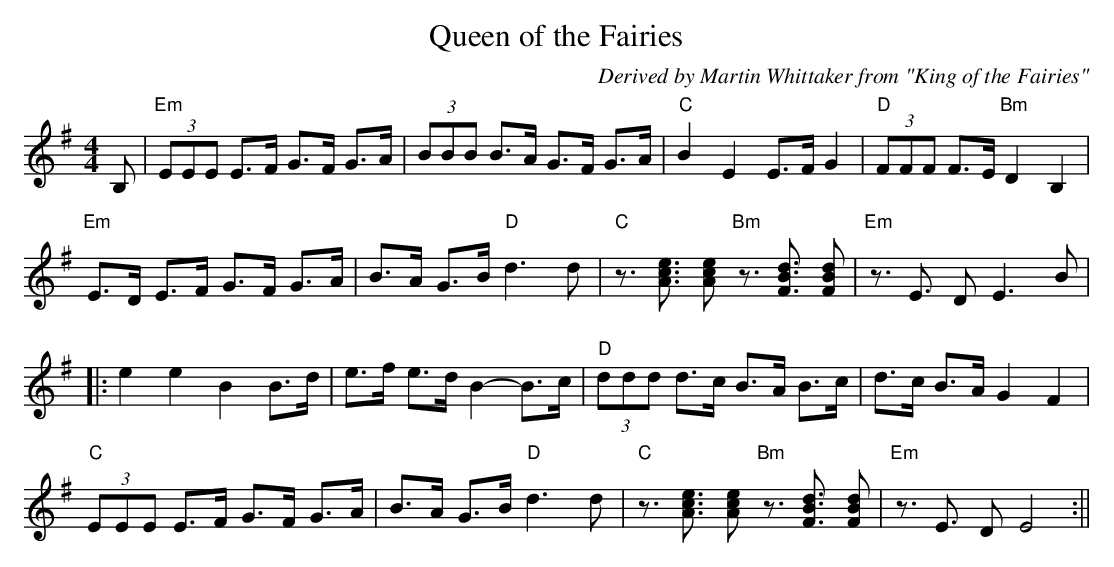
X:1
T:Queen of the Fairies
C:Derived by Martin Whittaker from "King of the Fairies"
M:4/4
K:G
L:1/8
B,|"Em"(3EEE E>F G>F G>A | (3BBB B>A G>F G>A |"C"B2 E2 E>F G2 |"D"(3FFF F>E "Bm"D2 B,2|
"Em"E>D E>F G>F G>A |B>A G>B "D"d3 d |"C" z3/2 [A3/2c3/2e3/2] [Ace] "Bm" z3/2 [d3/2B3/2F3/2] [dBF]| "Em" z3/2 E3/2 D E3 B |
|:e2e2 B2 B>d | e>f e>d B2-B>c | "D" (3ddd d>c B>A B>c | d>c B>A G2 F2 |
"C"(3EEE E>F G>F G>A |B>A G>B "D"d3 d |"C" z3/2 [A3/2c3/2e3/2] [Ace] "Bm" z3/2 [d3/2B3/2F3/2] [dBF]| "Em" z3/2 E3/2 D E4 :||
